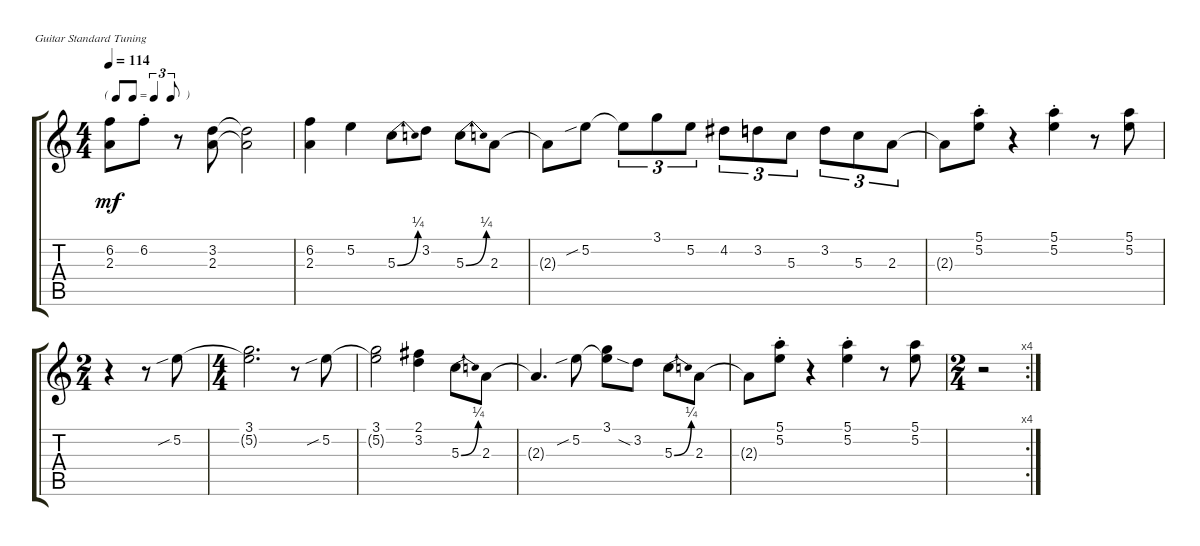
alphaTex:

\defaultSystemsLayout 4
\bracketExtendMode groupsimilarinstruments
\singleTrackTrackNamePolicy hidden
\multiTrackTrackNamePolicy hidden
\firstSystemTrackNameOrientation horizontal
\otherSystemsTrackNameOrientation horizontal
\defaultBarNumberDisplay Hide
\track ("Doyle Bramhall II" "E-Gt") {multiBarRest instrument electricguitarclean}
\staff {score tabs}
\tuning (E4 B3 G3 D3 A2 E2)
\ts (4 4)
\tf triplet8th
\tempo 114
\clef g2
\ks c
(2.3 6.2).8{dy mf} 6.2{st}.8 r.8 (3.2 2.3).8 (3.2{t} 2.3{t}).2 |
(6.2 2.3).4 5.2.4 5.3{be (bend 0 0 27.599999999999998 1)}.8 3.2.8 5.3{be (bend 0 0 27.599999999999998 1)}.8 2.3.8 |
2.3{t}.8 5.2{sib}.8 5.2{t}.8{tu (3 2)} 3.1.8{tu (3 2)} 5.2.8{tu (3 2)} 4.2.8{tu (3 2)} 3.2.8{tu (3 2)} 5.3.8{tu (3 2)} 3.2.8{tu (3 2)} 5.3.8{tu (3 2)} 2.3.8{tu (3 2)} |
2.3{t}.8 (5.1{st} 5.2).8 r.4 (5.2 5.1{st}).4 r.8 (5.1 5.2).8 |
\ts (2 4)
r.4 r.8 5.2{sib}.8 |
\ts (4 4)
(3.1 5.2{t}).2{d} r.8 5.2{sib}.8 |
(5.2{t} 3.1).2 (2.1 3.2).4 5.3{be (bend 0 0 27.599999999999998 1)}.8 2.3.8 |
2.3{t}.4{d} 5.2{sib}.8 (5.2{t} 3.1).8 3.2{sia}.8 5.3{be (bend 0 0 27.599999999999998 1)}.8 2.3.8 |
2.3{t}.8 (5.1{st} 5.2).8 r.4 (5.2 5.1{st}).4 r.8 (5.1 5.2).8 |
\rc 4
\ts (2 4)
r.2
